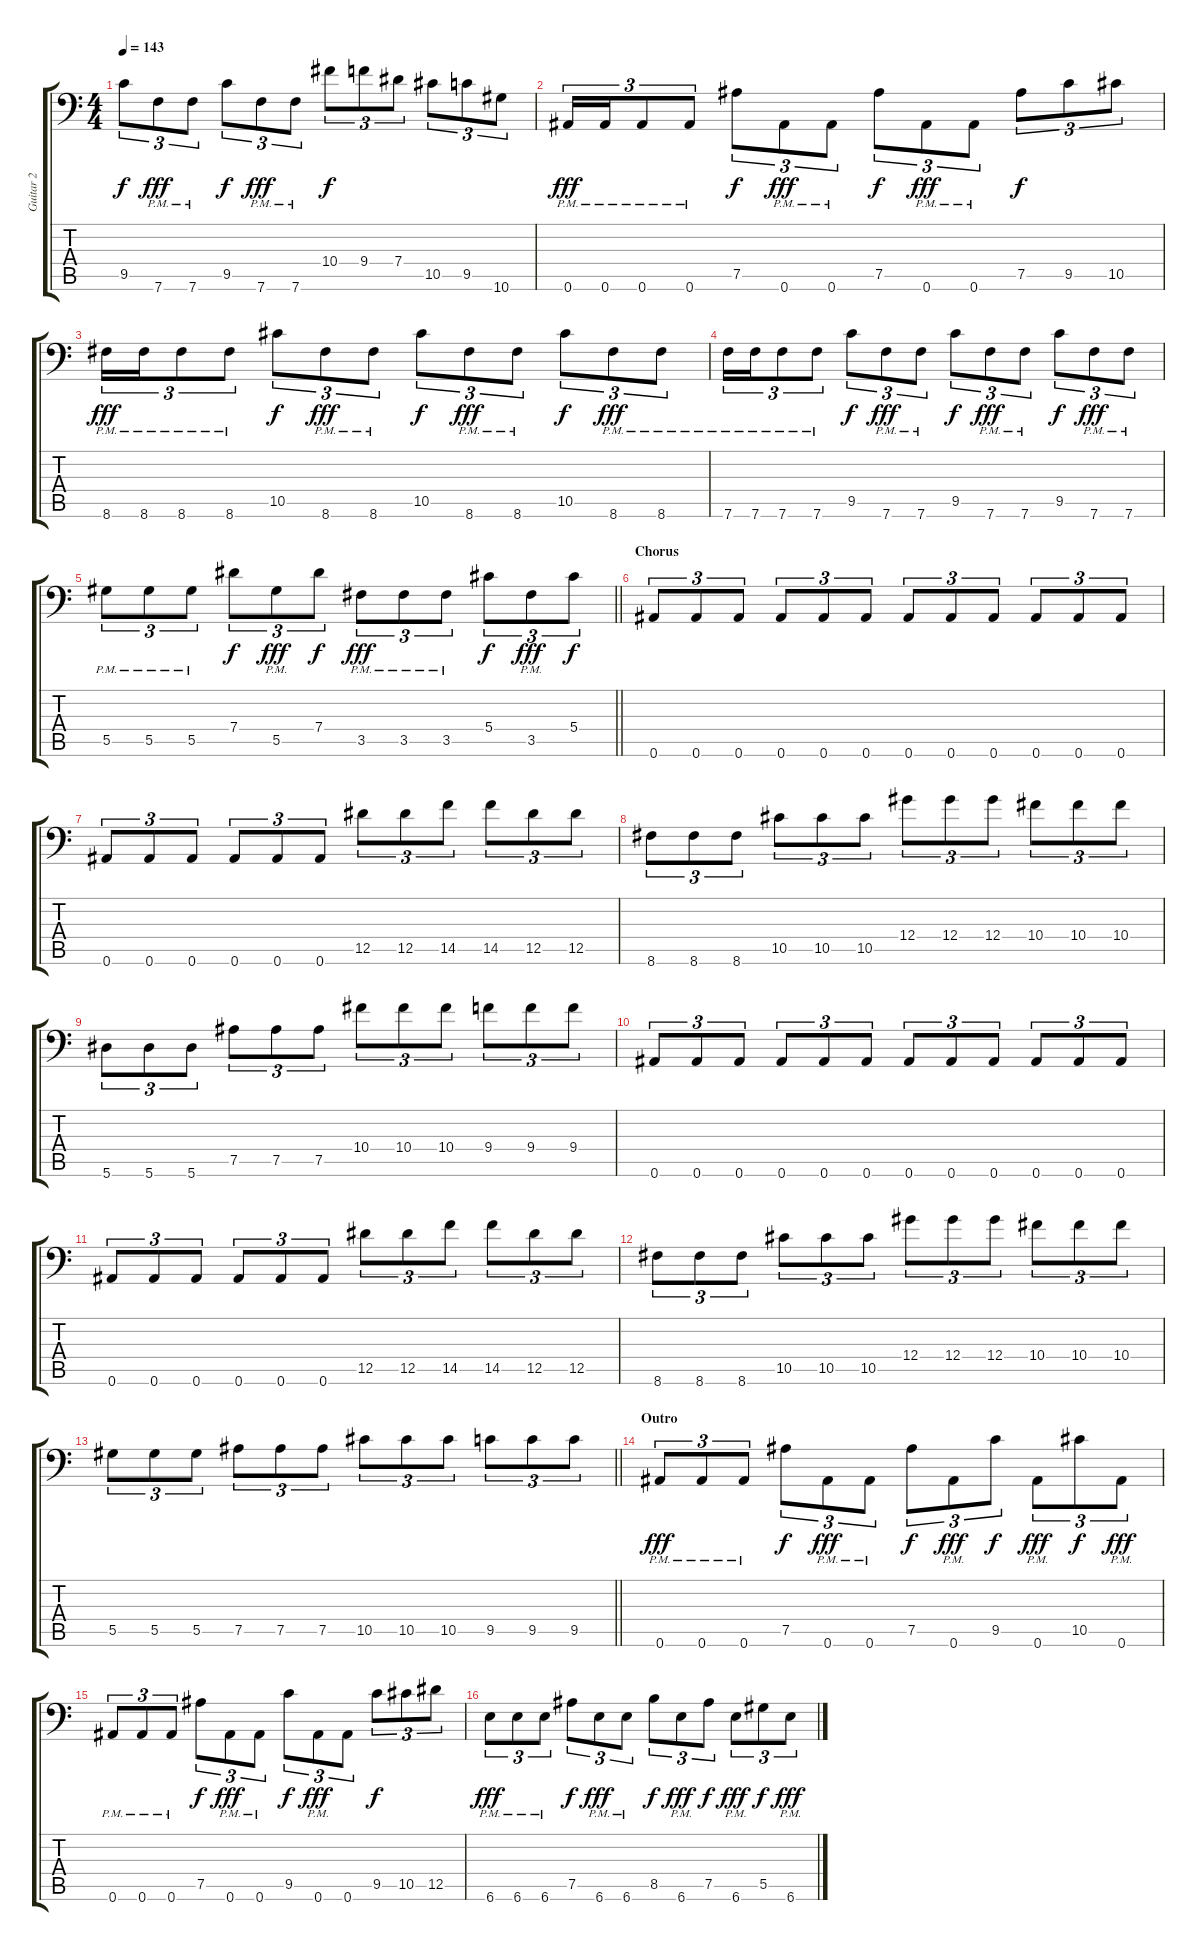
\track ("Guitar 2" "Guitar 2") {instrument distortionguitar}
\staff {score tabs}
\tuning (Bb3 F3 Db3 Ab2 Eb2 Bb1) {hide}
\ts (4 4)
\tempo 143
\clef f4
\ks c
9.5.8{tu (3 2) dy f} 7.6{pm}.8{tu (3 2) dy fff} 7.6{pm}.8{tu (3 2)} 9.5.8{tu (3 2) dy f} 7.6{pm}.8{tu (3 2) dy fff} 7.6{pm}.8{tu (3 2)} 10.4.8{tu (3 2) dy f} 9.4.8{tu (3 2)} 7.4.8{tu (3 2)} 10.5.8{tu (3 2)} 9.5.8{tu (3 2)} 10.6.8{tu (3 2)} |
0.6{pm}.16{tu (3 2) dy fff} 0.6{pm}.16{tu (3 2)} 0.6{pm}.8{tu (3 2)} 0.6{pm}.8{tu (3 2)} 7.5.8{tu (3 2) dy f} 0.6{pm}.8{tu (3 2) dy fff} 0.6{pm}.8{tu (3 2)} 7.5.8{tu (3 2) dy f} 0.6{pm}.8{tu (3 2) dy fff} 0.6{pm}.8{tu (3 2)} 7.5.8{tu (3 2) dy f} 9.5.8{tu (3 2)} 10.5.8{tu (3 2)} |
8.6{pm}.16{tu (3 2) dy fff} 8.6{pm}.16{tu (3 2)} 8.6{pm}.8{tu (3 2)} 8.6{pm}.8{tu (3 2)} 10.5.8{tu (3 2) dy f} 8.6{pm}.8{tu (3 2) dy fff} 8.6{pm}.8{tu (3 2)} 10.5.8{tu (3 2) dy f} 8.6{pm}.8{tu (3 2) dy fff} 8.6{pm}.8{tu (3 2)} 10.5.8{tu (3 2) dy f} 8.6{pm}.8{tu (3 2) dy fff} 8.6{pm}.8{tu (3 2)} |
7.6{pm}.16{tu (3 2)} 7.6{pm}.16{tu (3 2)} 7.6{pm}.8{tu (3 2)} 7.6{pm}.8{tu (3 2)} 9.5.8{tu (3 2) dy f} 7.6{pm}.8{tu (3 2) dy fff} 7.6{pm}.8{tu (3 2)} 9.5.8{tu (3 2) dy f} 7.6{pm}.8{tu (3 2) dy fff} 7.6{pm}.8{tu (3 2)} 9.5.8{tu (3 2) dy f} 7.6{pm}.8{tu (3 2) dy fff} 7.6{pm}.8{tu (3 2)} |
\barLineRight lightlight
5.5{pm}.8{tu (3 2)} 5.5{pm}.8{tu (3 2)} 5.5{pm}.8{tu (3 2)} 7.4.8{tu (3 2) dy f} 5.5{pm}.8{tu (3 2) dy fff} 7.4.8{tu (3 2) dy f} 3.5{pm}.8{tu (3 2) dy fff} 3.5{pm}.8{tu (3 2)} 3.5{pm}.8{tu (3 2)} 5.4.8{tu (3 2) dy f} 3.5{pm}.8{tu (3 2) dy fff} 5.4.8{tu (3 2) dy f} |
\section ("" "Chorus")
0.6.8{tu (3 2) balance 0} 0.6.8{tu (3 2)} 0.6.8{tu (3 2)} 0.6.8{tu (3 2)} 0.6.8{tu (3 2)} 0.6.8{tu (3 2)} 0.6.8{tu (3 2)} 0.6.8{tu (3 2)} 0.6.8{tu (3 2)} 0.6.8{tu (3 2)} 0.6.8{tu (3 2)} 0.6.8{tu (3 2)} |
0.6.8{tu (3 2)} 0.6.8{tu (3 2)} 0.6.8{tu (3 2)} 0.6.8{tu (3 2)} 0.6.8{tu (3 2)} 0.6.8{tu (3 2)} 12.5.8{tu (3 2)} 12.5.8{tu (3 2)} 14.5.8{tu (3 2)} 14.5.8{tu (3 2)} 12.5.8{tu (3 2)} 12.5.8{tu (3 2)} |
8.6.8{tu (3 2)} 8.6.8{tu (3 2)} 8.6.8{tu (3 2)} 10.5.8{tu (3 2)} 10.5.8{tu (3 2)} 10.5.8{tu (3 2)} 12.4.8{tu (3 2)} 12.4.8{tu (3 2)} 12.4.8{tu (3 2)} 10.4.8{tu (3 2)} 10.4.8{tu (3 2)} 10.4.8{tu (3 2)} |
5.6.8{tu (3 2)} 5.6.8{tu (3 2)} 5.6.8{tu (3 2)} 7.5.8{tu (3 2)} 7.5.8{tu (3 2)} 7.5.8{tu (3 2)} 10.4.8{tu (3 2)} 10.4.8{tu (3 2)} 10.4.8{tu (3 2)} 9.4.8{tu (3 2)} 9.4.8{tu (3 2)} 9.4.8{tu (3 2)} |
0.6.8{tu (3 2)} 0.6.8{tu (3 2)} 0.6.8{tu (3 2)} 0.6.8{tu (3 2)} 0.6.8{tu (3 2)} 0.6.8{tu (3 2)} 0.6.8{tu (3 2)} 0.6.8{tu (3 2)} 0.6.8{tu (3 2)} 0.6.8{tu (3 2)} 0.6.8{tu (3 2)} 0.6.8{tu (3 2)} |
0.6.8{tu (3 2)} 0.6.8{tu (3 2)} 0.6.8{tu (3 2)} 0.6.8{tu (3 2)} 0.6.8{tu (3 2)} 0.6.8{tu (3 2)} 12.5.8{tu (3 2)} 12.5.8{tu (3 2)} 14.5.8{tu (3 2)} 14.5.8{tu (3 2)} 12.5.8{tu (3 2)} 12.5.8{tu (3 2)} |
8.6.8{tu (3 2)} 8.6.8{tu (3 2)} 8.6.8{tu (3 2)} 10.5.8{tu (3 2)} 10.5.8{tu (3 2)} 10.5.8{tu (3 2)} 12.4.8{tu (3 2)} 12.4.8{tu (3 2)} 12.4.8{tu (3 2)} 10.4.8{tu (3 2)} 10.4.8{tu (3 2)} 10.4.8{tu (3 2)} |
\barLineRight lightlight
5.5.8{tu (3 2)} 5.5.8{tu (3 2)} 5.5.8{tu (3 2)} 7.5.8{tu (3 2)} 7.5.8{tu (3 2)} 7.5.8{tu (3 2)} 10.5.8{tu (3 2)} 10.5.8{tu (3 2)} 10.5.8{tu (3 2)} 9.5.8{tu (3 2)} 9.5.8{tu (3 2)} 9.5.8{tu (3 2)} |
\section ("" "Outro")
0.6{pm}.8{tu (3 2) dy fff} 0.6{pm}.8{tu (3 2)} 0.6{pm}.8{tu (3 2)} 7.5.8{tu (3 2) dy f} 0.6{pm}.8{tu (3 2) dy fff} 0.6{pm}.8{tu (3 2)} 7.5.8{tu (3 2) dy f} 0.6{pm}.8{tu (3 2) dy fff} 9.5.8{tu (3 2) dy f} 0.6{pm}.8{tu (3 2) dy fff} 10.5.8{tu (3 2) dy f} 0.6{pm}.8{tu (3 2) dy fff} |
0.6{pm}.8{tu (3 2)} 0.6{pm}.8{tu (3 2)} 0.6{pm}.8{tu (3 2)} 7.5.8{tu (3 2) dy f} 0.6{pm}.8{tu (3 2) dy fff} 0.6{pm}.8{tu (3 2)} 9.5.8{tu (3 2) dy f} 0.6{pm}.8{tu (3 2) dy fff} 0.6.8{tu (3 2)} 9.5.8{tu (3 2) dy f} 10.5.8{tu (3 2)} 12.5.8{tu (3 2)} |
6.6{pm}.8{tu (3 2) dy fff} 6.6{pm}.8{tu (3 2)} 6.6{pm}.8{tu (3 2)} 7.5.8{tu (3 2) dy f} 6.6{pm}.8{tu (3 2) dy fff} 6.6{pm}.8{tu (3 2)} 8.5.8{tu (3 2) dy f} 6.6{pm}.8{tu (3 2) dy fff} 7.5.8{tu (3 2) dy f} 6.6{pm}.8{tu (3 2) dy fff} 5.5.8{tu (3 2) dy f} 6.6{pm}.8{tu (3 2) dy fff}
